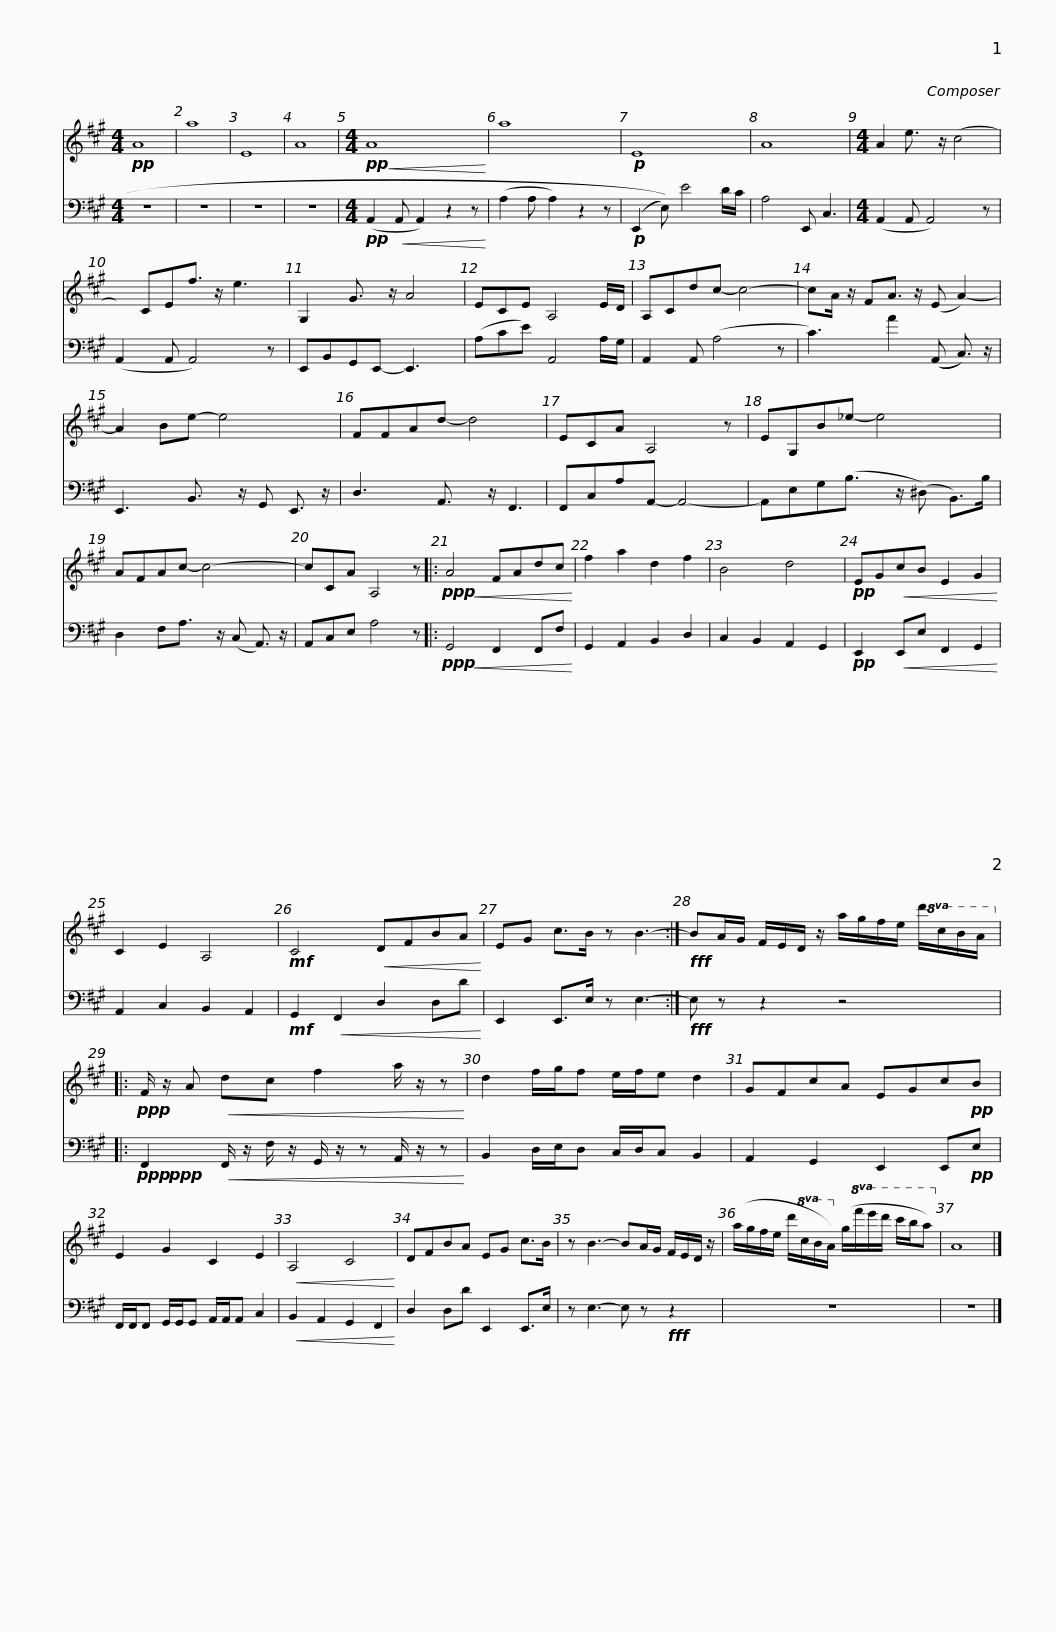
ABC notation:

X:1
%%score 1 2
L:1/8
M:4/4
I:linebreak $
K:A
V:1 treble
V:2 bass transpose=-12
V:1
!pp! A8 | a8 | E8 | A8 |$[M:4/4]!pp!!<(! A8!<)! | %5
 a8 |!p! E8 | A8 |$[M:4/4] A2 e3/2 z/ (c4 |x)CEf3/2 z/ e3 | %10
 G,2 G3/2 z/ A4 | ECE A,4 E/D/ |$ A,Cdc- c4- | cA/ z/ FA3/2 z/ (E A2-) | A2 Be- e4 | %15
 FFAd- d4 |$ ECA A,4 z | EG,B_e- e4 | AFAc- c4- | cCA A,4 z |:$ %20
!ppp!!<(! A4 FAdc!<)! | f2 a2 d2 f2 | B4 d4 |!pp! EG!<(!cB E2 G2!<)! |$ C2 E2 A,4 | %25
!mf! C4!<(! DFBA!<)! | EG c>B z B3- :|!fff! BA/G/ F/E/D/ z/ a/g/f/e/!8va(!!8va(! d'/c'/b/a/!8va)!!8va)! |:$!ppp! F/ z/ A!<(! dc f2 a/ z/ z!<)! | d2 f/g/f e/f/e d2 | %30
 GFcA EGc!pp!B | E2 G2 C2 E2 |$!<(! A,4 C4!<)! | DFBA EG c>B | z B3- BA/G/ F/E/D/ z/ | %35
 (a/g/f/e/!8va(!!8va(! d'/c'/b/a/)!8va)!!8va)!!8va(! (g'/f'/e'/d'/ c'/b/a-)!8va)! | A8 |] %37
V:2
 z8 | z8 | z8 | z8 |$[M:4/4]!pp! (A,,2!<(! A,, A,,2) z2 z!<)! | %5
 (A,2 A, A,2) z2 z |!p! (((E,,2 E,))) E4 D/C/ | A,4 E,, C,3 |$[M:4/4] (A,,2 A,, A,,4) z | (A,,2 A,, A,,4) z | %10
 E,,B,,G,,E,,- E,,3 x | (A,CE) A,,4 A,/G,/ |$ A,,2 A,, (A,4 z | C3) A2 ((A,, C,3/2)) z/ | E,,3 B,,3/2 z/ G,, E,,3/2 z/ | %15
 D,3 A,,3/2 z/ F,,3 |$ F,,C,A,A,,- A,,4- | A,,E,G,(B,3/2 z/ (^D,) B,,>)B, | D,2 F,A,3/2 z/ (C, A,,3/2) z/ | A,,C,E, A,4 z |:$ %20
!ppp!!<(! G,,4 F,,2 F,,F,!<)! | G,,2 A,,2 B,,2 D,2 | C,2 B,,2 A,,2 G,,2 |!pp! E,,2!<(! E,,E, F,,2 G,,2!<)! |$ A,,2 C,2 B,,2 A,,2 | %25
!mf! G,,2!<(! F,,2 D,2 D,D!<)! | E,,2 E,,>E, z E,3- :|!fff! E, z z2 z4 |:$!ppp!!ppp! F,,2!<(! F,,/ z/ F,/ z/ G,,/ z/ z A,,/ z/ z!<)! | B,,2 D,/E,/D, C,/D,/C, B,,2 | %30
 A,,2 G,,2 E,,2 E,,!pp!E, | F,,/F,,/F,, G,,/G,,/G,, A,,/A,,/A,, C,2 |$!<(! B,,2 A,,2 G,,2 F,,2!<)! | D,2 D,D E,,2 E,,>E, | z E,3- E, z!fff! z2 | %35
 z8 | z8 |] %37
